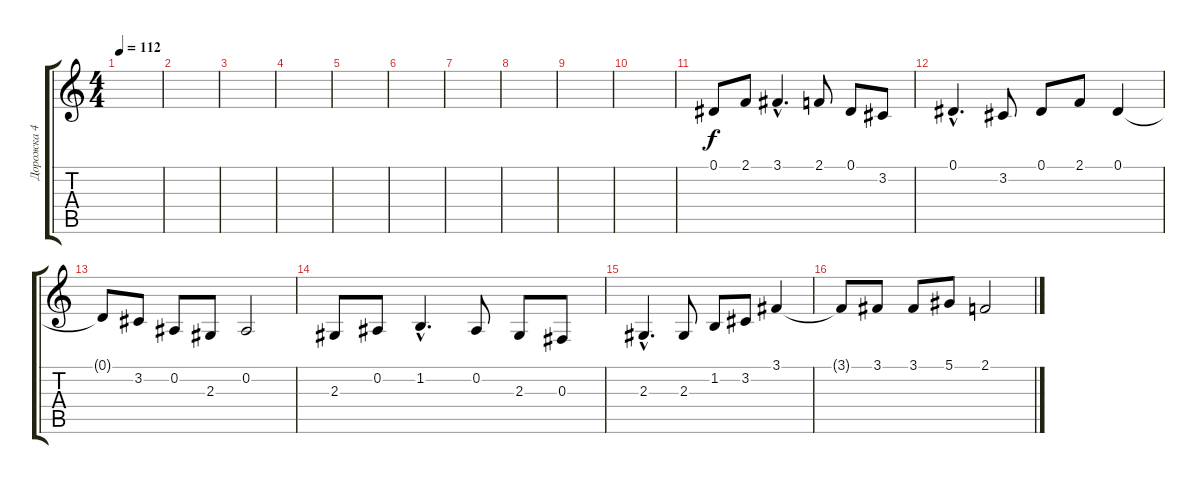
\track ("Дорожка 4" "Дорожка 4") {instrument flute}
\staff {score tabs}
\tuning (Eb4 Bb3 Gb3 Db3 Ab2 Eb2) {hide}
\ts (4 4)
\tempo 112
\clef g2
\ks c
|
|
|
|
|
|
|
|
|
|
0.1.8 2.1.8 3.1{hac}.4{d} 2.1.8 0.1.8 3.2.8 |
0.1{hac}.4{d} 3.2.8 0.1.8 2.1.8 0.1.4 |
0.1{t}.8 3.2.8 0.2.8 2.3.8 0.2.2 |
2.3.8 0.2.8 1.2{hac}.4{d} 0.2.8 2.3.8 0.3.8 |
2.3{hac}.4{d} 2.3.8 1.2.8 3.2.8 3.1.4 |
3.1{t}.8 3.1.8 3.1.8 5.1.8 2.1.2
